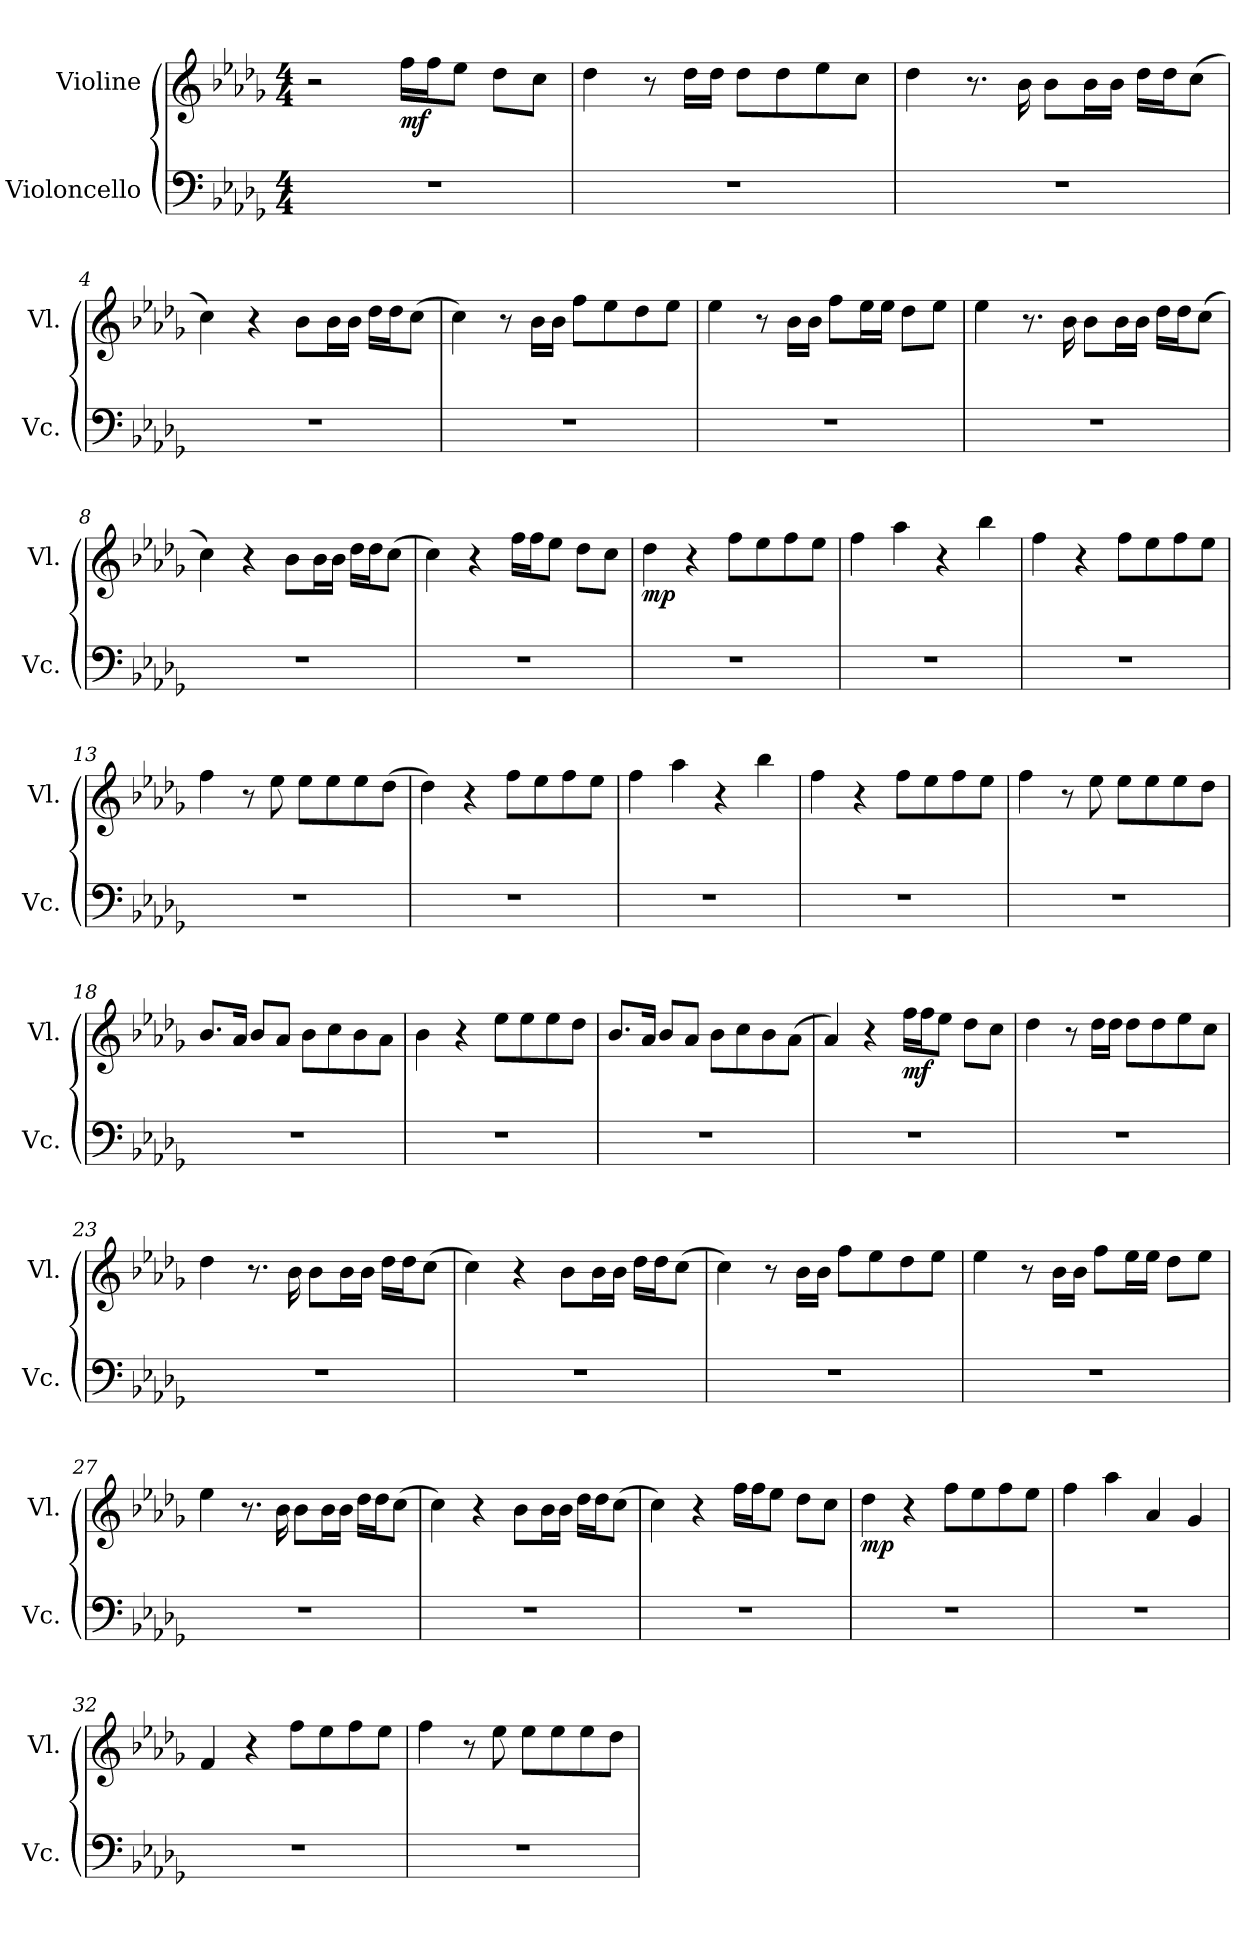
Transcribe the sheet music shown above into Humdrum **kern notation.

**kern	**kern	**dynam
*part2	*part1	*part1
*staff2	*staff1	*staff1
*I"Violoncello	*I"Violine	*
*I'Vc.	*I'Vl.	*
*clefF4	*clefG2	*
*k[b-e-a-d-g-]	*k[b-e-a-d-g-]	*
*M4/4	*M4/4	*
=1	=1	=1
1r	2r	.
*	*MM90	*
!	!	!LO:DY:b
.	16ff\LL	mf
.	16ff\J	.
.	8ee-\J	.
.	8dd-\L	.
.	8cc\J	.
=2	=2	=2
1r	4dd-\	.
.	8r	.
.	16dd-\LL	.
.	16dd-\JJ	.
.	8dd-\L	.
.	8dd-\	.
.	8ee-\	.
.	8cc\J	.
=3	=3	=3
1r	4dd-\	.
.	8.r	.
.	16b-\	.
.	8b-\L	.
.	16b-\L	.
.	16b-\JJ	.
.	16dd-\LL	.
.	16dd-\J	.
.	(8cc\J	.
=4	=4	=4
1r	4cc\)	.
.	4r	.
.	8b-\L	.
.	16b-\L	.
.	16b-\JJ	.
.	16dd-\LL	.
.	16dd-\J	.
.	(8cc\J	.
!!LO:LB:g=z
=5	=5	=5
1r	4cc\)	.
.	8r	.
.	16b-\LL	.
.	16b-\JJ	.
.	8ff\L	.
.	8ee-\	.
.	8dd-\	.
.	8ee-\J	.
=6	=6	=6
1r	4ee-\	.
.	8r	.
.	16b-\LL	.
.	16b-\JJ	.
.	8ff\L	.
.	16ee-\L	.
.	16ee-\JJ	.
.	8dd-\L	.
.	8ee-\J	.
=7	=7	=7
1r	4ee-\	.
.	8.r	.
.	16b-\	.
.	8b-\L	.
.	16b-\L	.
.	16b-\JJ	.
.	16dd-\LL	.
.	16dd-\J	.
.	(8cc\J	.
=8	=8	=8
1r	4cc\)	.
.	4r	.
.	8b-\L	.
.	16b-\L	.
.	16b-\JJ	.
.	16dd-\LL	.
.	16dd-\J	.
.	(8cc\J	.
=9	=9	=9
1r	4cc\)	.
.	4r	.
.	16ff\LL	.
.	16ff\J	.
.	8ee-\J	.
.	8dd-\L	.
.	8cc\J	.
!!LO:LB:g=z
=10	=10	=10
!	!	!LO:DY:b
1r	4dd-\	mp
.	4r	.
.	8ff\L	.
.	8ee-\	.
.	8ff\	.
.	8ee-\J	.
=11	=11	=11
1r	4ff\	.
.	4aa-\	.
.	4r	.
.	4bb-\	.
=12	=12	=12
1r	4ff\	.
.	4r	.
.	8ff\L	.
.	8ee-\	.
.	8ff\	.
.	8ee-\J	.
=13	=13	=13
1r	4ff\	.
.	8r	.
.	8ee-\	.
.	8ee-\L	.
.	8ee-\	.
.	8ee-\	.
.	(8dd-\J	.
=14	=14	=14
1r	4dd-\)	.
.	4r	.
.	8ff\L	.
.	8ee-\	.
.	8ff\	.
.	8ee-\J	.
=15	=15	=15
1r	4ff\	.
.	4aa-\	.
.	4r	.
.	4bb-\	.
=16	=16	=16
1r	4ff\	.
.	4r	.
.	8ff\L	.
.	8ee-\	.
.	8ff\	.
.	8ee-\J	.
!!LO:LB:g=z
=17	=17	=17
1r	4ff\	.
.	8r	.
.	8ee-\	.
.	8ee-\L	.
.	8ee-\	.
.	8ee-\	.
.	8dd-\J	.
=18	=18	=18
1r	8.b-/L	.
.	16a-/Jk	.
.	8b-/L	.
.	8a-/J	.
.	8b-\L	.
.	8cc\	.
.	8b-\	.
.	8a-\J	.
=19	=19	=19
1r	4b-\	.
.	4r	.
.	8ee-\L	.
.	8ee-\	.
.	8ee-\	.
.	8dd-\J	.
=20	=20	=20
1r	8.b-/L	.
.	16a-/Jk	.
.	8b-/L	.
.	8a-/J	.
.	8b-\L	.
.	8cc\	.
.	8b-\	.
.	(8a-\J	.
=21	=21	=21
1r	4a-/)	.
.	4r	.
!	!	!LO:DY:b
.	16ff\LL	mf
.	16ff\J	.
.	8ee-\J	.
.	8dd-\L	.
.	8cc\J	.
!!LO:LB:g=z
=22	=22	=22
1r	4dd-\	.
.	8r	.
.	16dd-\LL	.
.	16dd-\JJ	.
.	8dd-\L	.
.	8dd-\	.
.	8ee-\	.
.	8cc\J	.
=23	=23	=23
1r	4dd-\	.
.	8.r	.
.	16b-\	.
.	8b-\L	.
.	16b-\L	.
.	16b-\JJ	.
.	16dd-\LL	.
.	16dd-\J	.
.	(8cc\J	.
=24	=24	=24
1r	4cc\)	.
.	4r	.
.	8b-\L	.
.	16b-\L	.
.	16b-\JJ	.
.	16dd-\LL	.
.	16dd-\J	.
.	(8cc\J	.
=25	=25	=25
1r	4cc\)	.
.	8r	.
.	16b-\LL	.
.	16b-\JJ	.
.	8ff\L	.
.	8ee-\	.
.	8dd-\	.
.	8ee-\J	.
=26	=26	=26
1r	4ee-\	.
.	8r	.
.	16b-\LL	.
.	16b-\JJ	.
.	8ff\L	.
.	16ee-\L	.
.	16ee-\JJ	.
.	8dd-\L	.
.	8ee-\J	.
!!LO:PB:g=z
=27	=27	=27
1r	4ee-\	.
.	8.r	.
.	16b-\	.
.	8b-\L	.
.	16b-\L	.
.	16b-\JJ	.
.	16dd-\LL	.
.	16dd-\J	.
.	(8cc\J	.
=28	=28	=28
1r	4cc\)	.
.	4r	.
.	8b-\L	.
.	16b-\L	.
.	16b-\JJ	.
.	16dd-\LL	.
.	16dd-\J	.
.	(8cc\J	.
=29	=29	=29
1r	4cc\)	.
.	4r	.
.	16ff\LL	.
.	16ff\J	.
.	8ee-\J	.
.	8dd-\L	.
.	8cc\J	.
=30	=30	=30
!	!	!LO:DY:b
1r	4dd-\	mp
.	4r	.
.	8ff\L	.
.	8ee-\	.
.	8ff\	.
.	8ee-\J	.
=31	=31	=31
1r	4ff\	.
.	4aa-\	.
.	4a-/	.
.	4g-/	.
=32	=32	=32
1r	4f/	.
.	4r	.
.	8ff\L	.
.	8ee-\	.
.	8ff\	.
.	8ee-\J	.
!!LO:LB:g=z
=33	=33	=33
1r	4ff\	.
.	8r	.
.	8ee-\	.
.	8ee-\L	.
.	8ee-\	.
.	8ee-\	.
.	8dd-\J	.
=	=	=
*-	*-	*-
